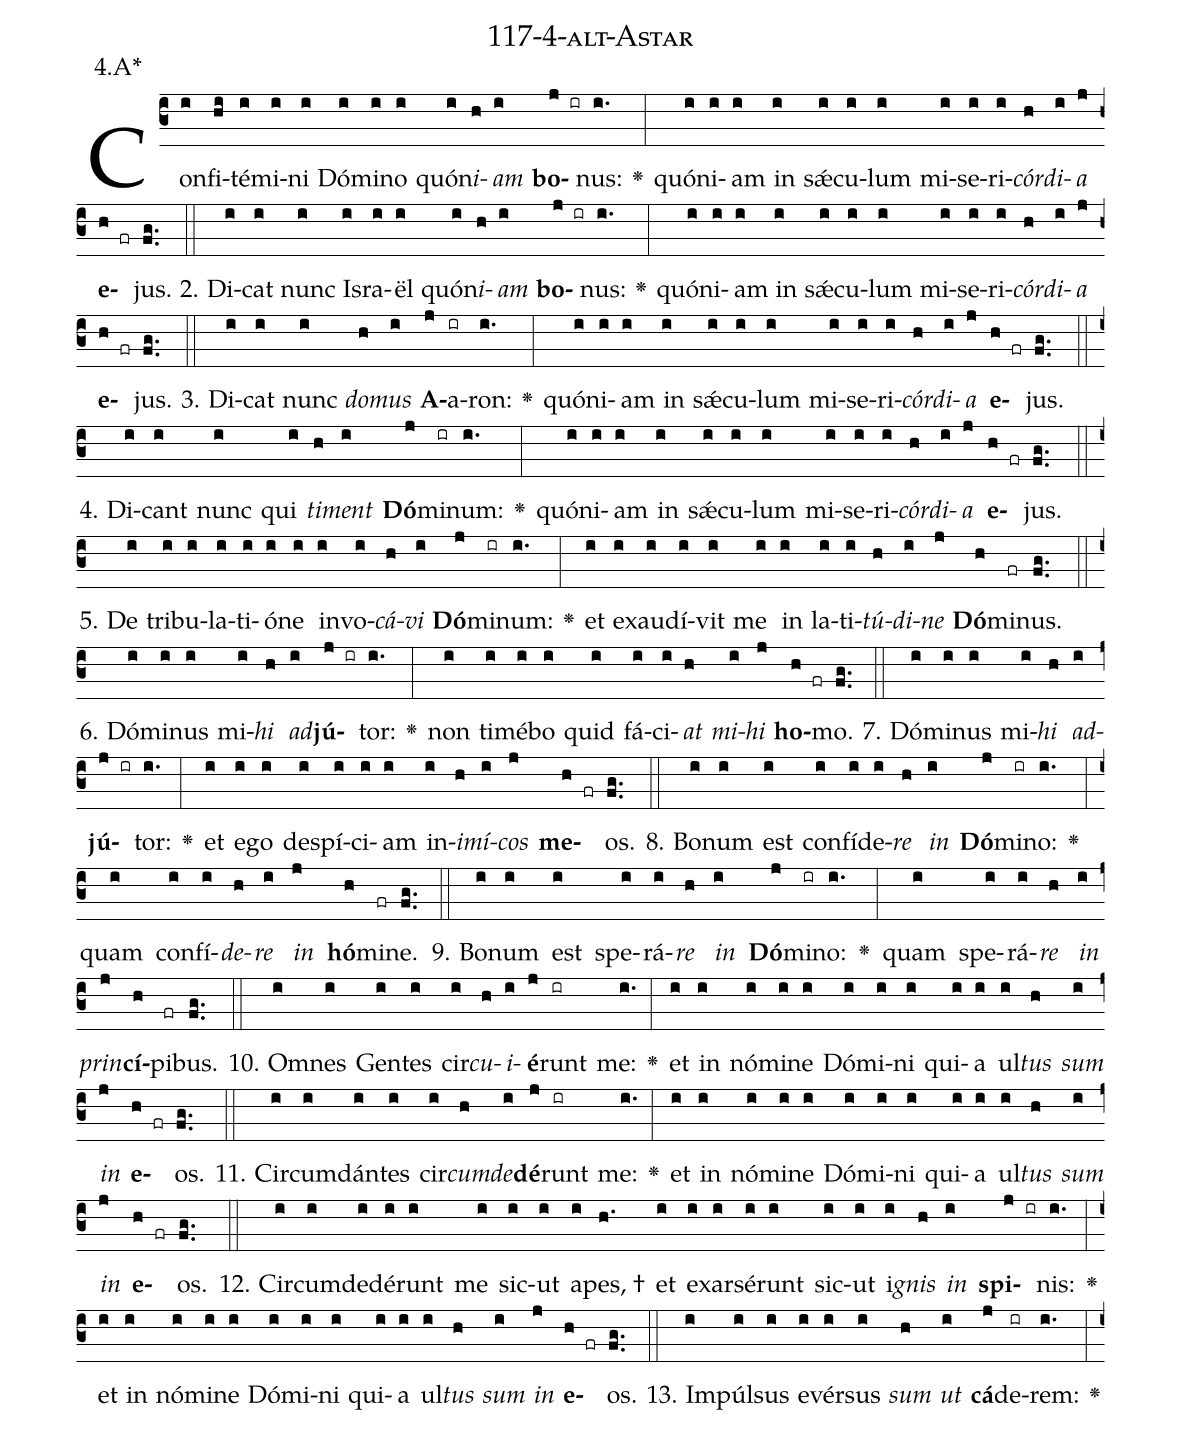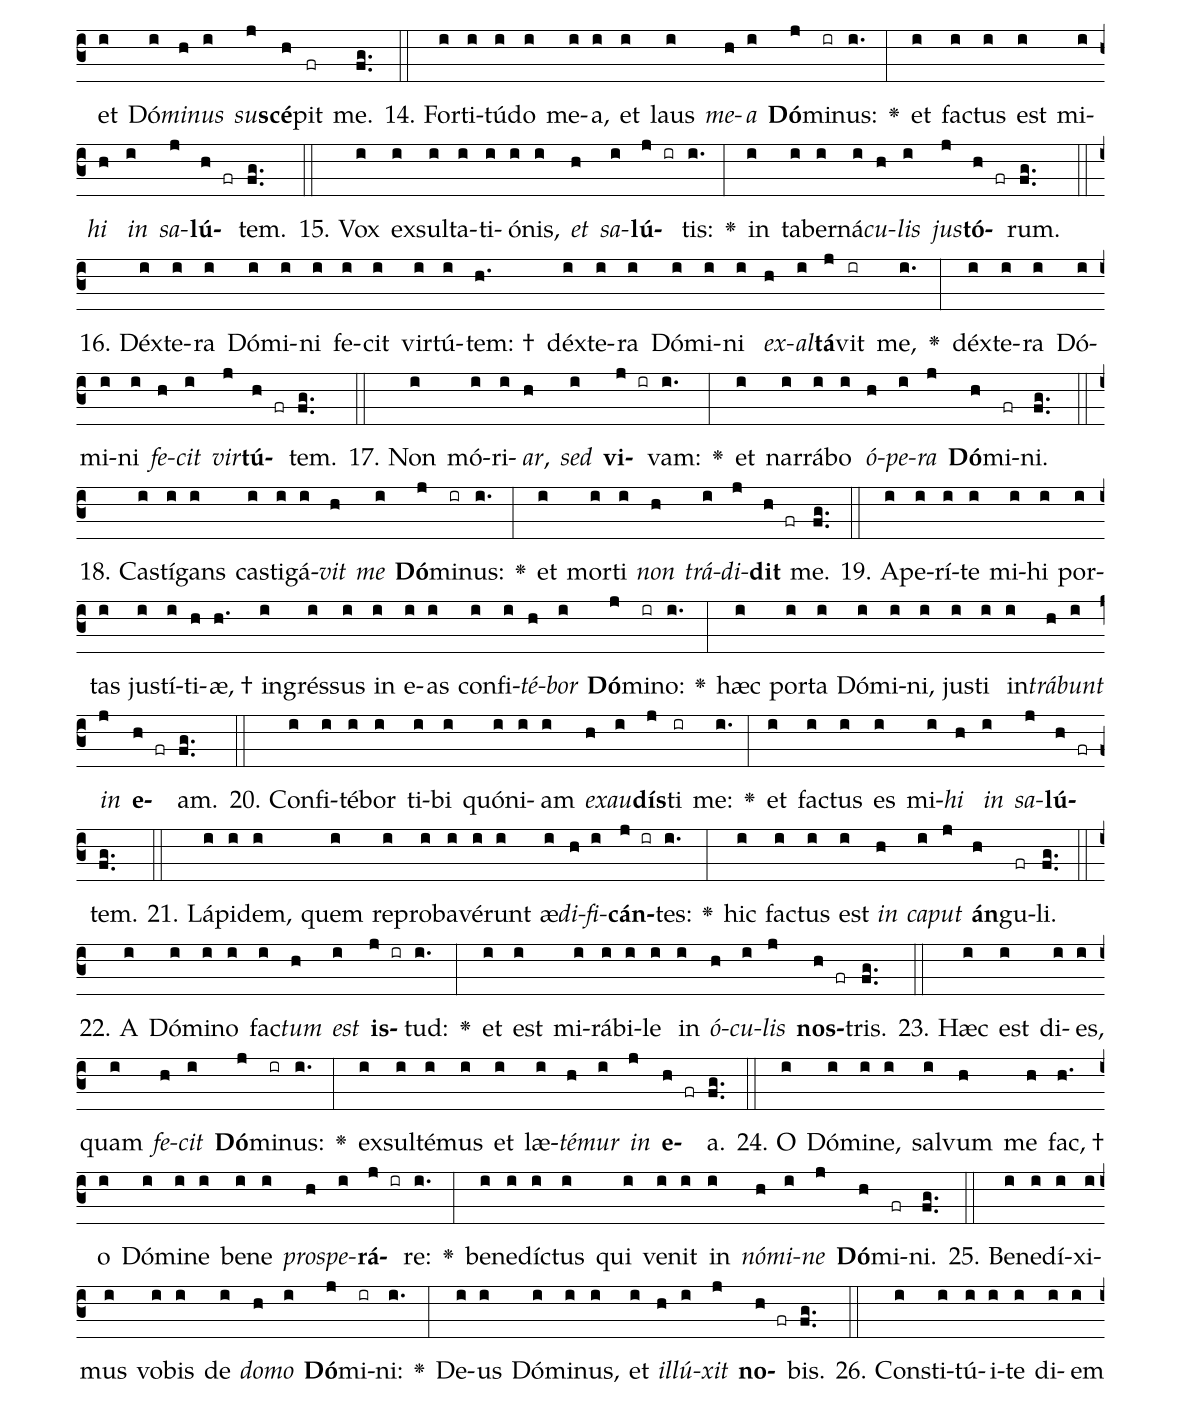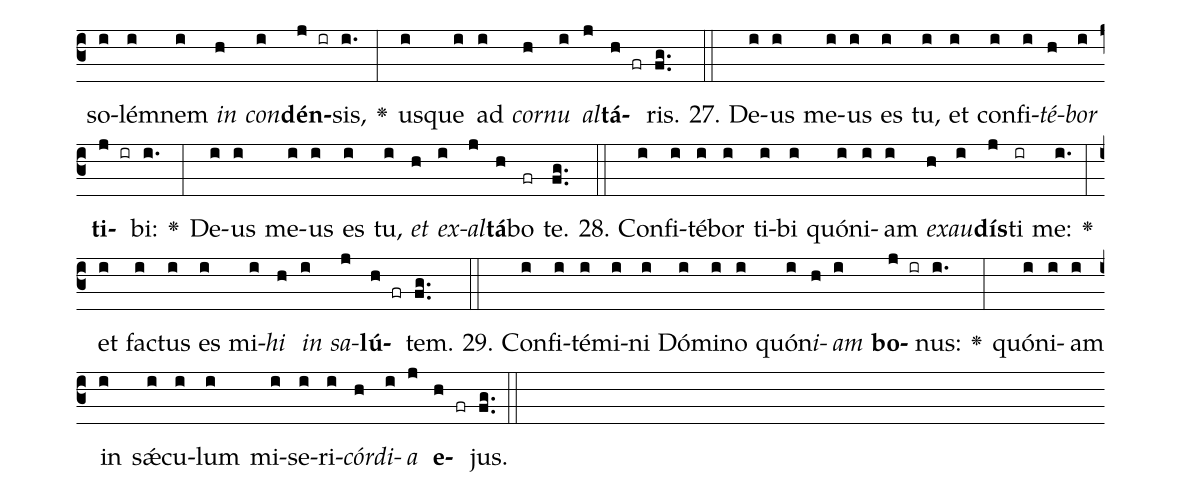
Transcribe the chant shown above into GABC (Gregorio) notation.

name: 117-4-alt-Astar;
annotation: 4.A*;
%%
(c3)Con(i)fi(hi)té(i)mi(i)ni(i) Dó(i)mi(i)no(i) quón(i)<i>i</i>(h)<i>am</i>(i) <b>bo</b>(j ir)nus:(i.) <v>\greheightstar</v>(:) quón(i)i(i)am(i) in(i) sǽ(i)cu(i)lum(i) mi(i)se(i)ri(i)<i>cór</i>(h)<i>di</i>(i)<i>a</i>(j) <b>e</b>(h fr)jus.(fg..) (::)
2. Di(i)cat(i) nunc(i) Is(i)ra(i)ël(i) quón(i)<i>i</i>(h)<i>am</i>(i) <b>bo</b>(j ir)nus:(i.) <v>\greheightstar</v>(:) quón(i)i(i)am(i) in(i) sǽ(i)cu(i)lum(i) mi(i)se(i)ri(i)<i>cór</i>(h)<i>di</i>(i)<i>a</i>(j) <b>e</b>(h fr)jus.(fg..) (::)
3. Di(i)cat(i) nunc(i) <i>do</i>(h)<i>mus</i>(i) <b>A</b>(j)a(ir)ron:(i.) <v>\greheightstar</v>(:) quón(i)i(i)am(i) in(i) sǽ(i)cu(i)lum(i) mi(i)se(i)ri(i)<i>cór</i>(h)<i>di</i>(i)<i>a</i>(j) <b>e</b>(h fr)jus.(fg..) (::)
4. Di(i)cant(i) nunc(i) qui(i) <i>ti</i>(h)<i>ment</i>(i) <b>Dó</b>(j)mi(ir)num:(i.) <v>\greheightstar</v>(:) quón(i)i(i)am(i) in(i) sǽ(i)cu(i)lum(i) mi(i)se(i)ri(i)<i>cór</i>(h)<i>di</i>(i)<i>a</i>(j) <b>e</b>(h fr)jus.(fg..) (::)
5. De(i) tri(i)bu(i)la(i)ti(i)ó(i)ne(i) in(i)vo(i)<i>cá</i>(h)<i>vi</i>(i) <b>Dó</b>(j)mi(ir)num:(i.) <v>\greheightstar</v>(:) et(i) ex(i)au(i)dí(i)vit(i) me(i) in(i) la(i)ti(i)<i>tú</i>(h)<i>di</i>(i)<i>ne</i>(j) <b>Dó</b>(h)mi(fr)nus.(fg..) (::)
6. Dó(i)mi(i)nus(i) mi(i)<i>hi</i>(h) <i>ad</i>(i)<b>jú</b>(j ir)tor:(i.) <v>\greheightstar</v>(:) non(i) ti(i)mé(i)bo(i) quid(i) fá(i)ci(i)<i>at</i>(h) <i>mi</i>(i)<i>hi</i>(j) <b>ho</b>(h fr)mo.(fg..) (::)
7. Dó(i)mi(i)nus(i) mi(i)<i>hi</i>(h) <i>ad</i>(i)<b>jú</b>(j ir)tor:(i.) <v>\greheightstar</v>(:) et(i) e(i)go(i) de(i)spí(i)ci(i)am(i) in(i)<i>i</i>(h)<i>mí</i>(i)<i>cos</i>(j) <b>me</b>(h fr)os.(fg..) (::)
8. Bo(i)num(i) est(i) con(i)fí(i)de(i)<i>re</i>(h) <i>in</i>(i) <b>Dó</b>(j)mi(ir)no:(i.) <v>\greheightstar</v>(:) quam(i) con(i)fí(i)<i>de</i>(h)<i>re</i>(i) <i>in</i>(j) <b>hó</b>(h)mi(fr)ne.(fg..) (::)
9. Bo(i)num(i) est(i) spe(i)rá(i)<i>re</i>(h) <i>in</i>(i) <b>Dó</b>(j)mi(ir)no:(i.) <v>\greheightstar</v>(:) quam(i) spe(i)rá(i)<i>re</i>(h) <i>in</i>(i) <i>prin</i>(j)<b>cí</b>(h)pi(fr)bus.(fg..) (::)
10. Om(i)nes(i) Gen(i)tes(i) cir(i)<i>cu</i>(h)<i>i</i>(i)<b>é</b>(j)runt(ir) me:(i.) <v>\greheightstar</v>(:) et(i) in(i) nó(i)mi(i)ne(i) Dó(i)mi(i)ni(i) qui(i)a(i) ul(i)<i>tus</i>(h) <i>sum</i>(i) <i>in</i>(j) <b>e</b>(h fr)os.(fg..) (::)
11. Cir(i)cum(i)dán(i)tes(i) cir(i)<i>cum</i>(h)<i>de</i>(i)<b>dé</b>(j)runt(ir) me:(i.) <v>\greheightstar</v>(:) et(i) in(i) nó(i)mi(i)ne(i) Dó(i)mi(i)ni(i) qui(i)a(i) ul(i)<i>tus</i>(h) <i>sum</i>(i) <i>in</i>(j) <b>e</b>(h fr)os.(fg..) (::)
12. Cir(i)cum(i)de(i)dé(i)runt(i) me(i) sic(i)ut(i) a(i)pes, †(h.) et(i) ex(i)ar(i)sé(i)runt(i) sic(i)ut(i) i(i)<i>gnis</i>(h) <i>in</i>(i) <b>spi</b>(j ir)nis:(i.) <v>\greheightstar</v>(:) et(i) in(i) nó(i)mi(i)ne(i) Dó(i)mi(i)ni(i) qui(i)a(i) ul(i)<i>tus</i>(h) <i>sum</i>(i) <i>in</i>(j) <b>e</b>(h fr)os.(fg..) (::)
13. Im(i)púl(i)sus(i) e(i)vér(i)sus(i) <i>sum</i>(h) <i>ut</i>(i) <b>cá</b>(j)de(ir)rem:(i.) <v>\greheightstar</v>(:) et(i) Dó(i)<i>mi</i>(h)<i>nus</i>(i) <i>su</i>(j)<b>scé</b>(h)pit(fr) me.(fg..) (::)
14. For(i)ti(i)tú(i)do(i) me(i)a,(i) et(i) laus(i) <i>me</i>(h)<i>a</i>(i) <b>Dó</b>(j)mi(ir)nus:(i.) <v>\greheightstar</v>(:) et(i) fac(i)tus(i) est(i) mi(i)<i>hi</i>(h) <i>in</i>(i) <i>sa</i>(j)<b>lú</b>(h fr)tem.(fg..) (::)
15. Vox(i) ex(i)sul(i)ta(i)ti(i)ó(i)nis,(i) <i>et</i>(h) <i>sa</i>(i)<b>lú</b>(j ir)tis:(i.) <v>\greheightstar</v>(:) in(i) ta(i)ber(i)ná(i)<i>cu</i>(h)<i>lis</i>(i) <i>jus</i>(j)<b>tó</b>(h fr)rum.(fg..) (::)
16. Déx(i)te(i)ra(i) Dó(i)mi(i)ni(i) fe(i)cit(i) vir(i)tú(i)tem: †(h.) déx(i)te(i)ra(i) Dó(i)mi(i)ni(i) <i>ex</i>(h)<i>al</i>(i)<b>tá</b>(j)vit(ir) me,(i.) <v>\greheightstar</v>(:) déx(i)te(i)ra(i) Dó(i)mi(i)ni(i) <i>fe</i>(h)<i>cit</i>(i) <i>vir</i>(j)<b>tú</b>(h fr)tem.(fg..) (::)
17. Non(i) mó(i)ri(i)<i>ar</i>,(h) <i>sed</i>(i) <b>vi</b>(j ir)vam:(i.) <v>\greheightstar</v>(:) et(i) nar(i)rá(i)bo(i) <i>ó</i>(h)<i>pe</i>(i)<i>ra</i>(j) <b>Dó</b>(h)mi(fr)ni.(fg..) (::)
18. Cas(i)tí(i)gans(i) cas(i)ti(i)gá(i)<i>vit</i>(h) <i>me</i>(i) <b>Dó</b>(j)mi(ir)nus:(i.) <v>\greheightstar</v>(:) et(i) mor(i)ti(i) <i>non</i>(h) <i>trá</i>(i)<i>di</i>(j)<b>dit</b>(h fr) me.(fg..) (::)
19. A(i)pe(i)rí(i)te(i) mi(i)hi(i) por(i)tas(i) jus(i)tí(i)ti(h)æ, †(h.) in(i)grés(i)sus(i) in(i) e(i)as(i) con(i)fi(i)<i>té</i>(h)<i>bor</i>(i) <b>Dó</b>(j)mi(ir)no:(i.) <v>\greheightstar</v>(:) hæc(i) por(i)ta(i) Dó(i)mi(i)ni,(i) jus(i)ti(i) in(i)<i>trá</i>(h)<i>bunt</i>(i) <i>in</i>(j) <b>e</b>(h fr)am.(fg..) (::)
20. Con(i)fi(i)té(i)bor(i) ti(i)bi(i) quón(i)i(i)am(i) <i>ex</i>(h)<i>au</i>(i)<b>dís</b>(j)ti(ir) me:(i.) <v>\greheightstar</v>(:) et(i) fac(i)tus(i) es(i) mi(i)<i>hi</i>(h) <i>in</i>(i) <i>sa</i>(j)<b>lú</b>(h fr)tem.(fg..) (::)
21. Lá(i)pi(i)dem,(i) quem(i) re(i)pro(i)ba(i)vé(i)runt(i) æ(i)<i>di</i>(h)<i>fi</i>(i)<b>cán</b>(j ir)tes:(i.) <v>\greheightstar</v>(:) hic(i) fac(i)tus(i) est(i) <i>in</i>(h) <i>ca</i>(i)<i>put</i>(j) <b>án</b>(h)gu(fr)li.(fg..) (::)
22. A(i) Dó(i)mi(i)no(i) fac(i)<i>tum</i>(h) <i>est</i>(i) <b>is</b>(j ir)tud:(i.) <v>\greheightstar</v>(:) et(i) est(i) mi(i)rá(i)bi(i)le(i) in(i) <i>ó</i>(h)<i>cu</i>(i)<i>lis</i>(j) <b>nos</b>(h fr)tris.(fg..) (::)
23. Hæc(i) est(i) di(i)es,(i) quam(i) <i>fe</i>(h)<i>cit</i>(i) <b>Dó</b>(j)mi(ir)nus:(i.) <v>\greheightstar</v>(:) ex(i)sul(i)té(i)mus(i) et(i) læ(i)<i>té</i>(h)<i>mur</i>(i) <i>in</i>(j) <b>e</b>(h fr)a.(fg..) (::)
24. O(i) Dó(i)mi(i)ne,(i) sal(i)vum(h) me(h) fac, †(h.) o(i) Dó(i)mi(i)ne(i) be(i)ne(i) <i>pro</i>(h)<i>spe</i>(i)<b>rá</b>(j ir)re:(i.) <v>\greheightstar</v>(:) be(i)ne(i)díc(i)tus(i) qui(i) ve(i)nit(i) in(i) <i>nó</i>(h)<i>mi</i>(i)<i>ne</i>(j) <b>Dó</b>(h)mi(fr)ni.(fg..) (::)
25. Be(i)ne(i)dí(i)xi(i)mus(i) vo(i)bis(i) de(i) <i>do</i>(h)<i>mo</i>(i) <b>Dó</b>(j)mi(ir)ni:(i.) <v>\greheightstar</v>(:) De(i)us(i) Dó(i)mi(i)nus,(i) et(i) <i>il</i>(h)<i>lú</i>(i)<i>xit</i>(j) <b>no</b>(h fr)bis.(fg..) (::)
26. Con(i)sti(i)tú(i)i(i)te(i) di(i)em(i) so(i)lém(i)nem(i) <i>in</i>(h) <i>con</i>(i)<b>dén</b>(j ir)sis,(i.) <v>\greheightstar</v>(:) us(i)que(i) ad(i) <i>cor</i>(h)<i>nu</i>(i) <i>al</i>(j)<b>tá</b>(h fr)ris.(fg..) (::)
27. De(i)us(i) me(i)us(i) es(i) tu,(i) et(i) con(i)fi(i)<i>té</i>(h)<i>bor</i>(i) <b>ti</b>(j ir)bi:(i.) <v>\greheightstar</v>(:) De(i)us(i) me(i)us(i) es(i) tu,(i) <i>et</i>(h) <i>ex</i>(i)<i>al</i>(j)<b>tá</b>(h)bo(fr) te.(fg..) (::)
28. Con(i)fi(i)té(i)bor(i) ti(i)bi(i) quón(i)i(i)am(i) <i>ex</i>(h)<i>au</i>(i)<b>dís</b>(j)ti(ir) me:(i.) <v>\greheightstar</v>(:) et(i) fac(i)tus(i) es(i) mi(i)<i>hi</i>(h) <i>in</i>(i) <i>sa</i>(j)<b>lú</b>(h fr)tem.(fg..) (::)
29. Con(i)fi(i)té(i)mi(i)ni(i) Dó(i)mi(i)no(i) quón(i)<i>i</i>(h)<i>am</i>(i) <b>bo</b>(j ir)nus:(i.) <v>\greheightstar</v>(:) quón(i)i(i)am(i) in(i) sǽ(i)cu(i)lum(i) mi(i)se(i)ri(i)<i>cór</i>(h)<i>di</i>(i)<i>a</i>(j) <b>e</b>(h fr)jus.(fg..) (::)
